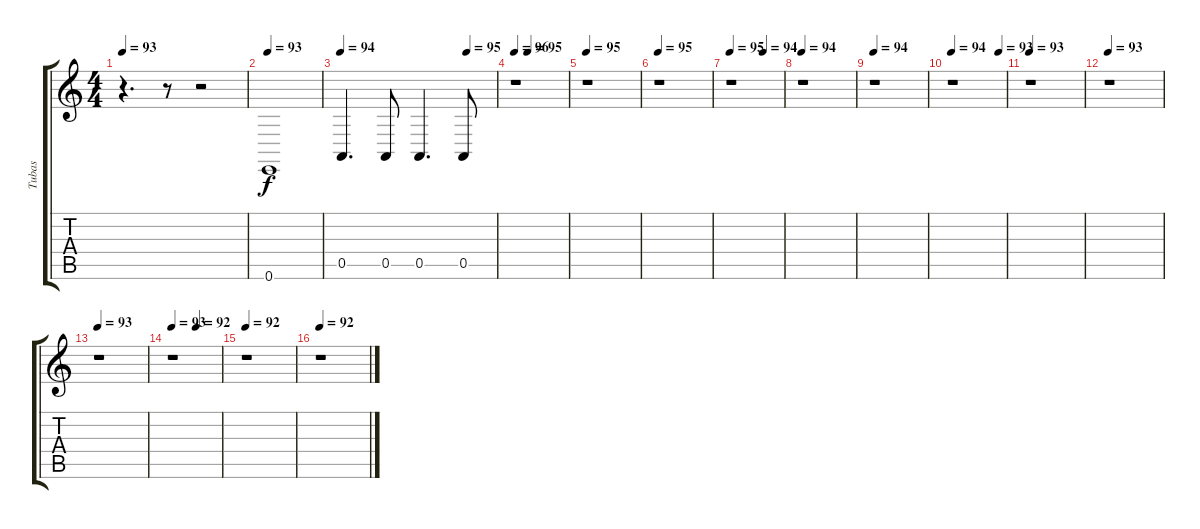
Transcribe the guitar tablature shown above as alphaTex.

\track ("Tubas" "Tubas") {instrument tuba}
\staff {score tabs}
\tuning (E4 B3 G3 D3 A2 E2) {hide}
\ts (4 4)
\tempo 93
\clef g2
\ks c
r.4{d dy f} r.8 r.2 |
\tempo 93
0.6.1 |
\tempo 94
\tempo (95 0.8125)
0.5.4{d} 0.5.8 0.5.4{d} 0.5.8 |
\tempo 96
\tempo (95 0.25)
r.1 |
\tempo 95
r.1 |
\tempo 95
r.1 |
\tempo 95
\tempo (94 0.625)
r.1 |
\tempo 94
r.1 |
\tempo 94
r.1 |
\tempo 94
\tempo (93 0.875)
r.1 |
\tempo 93
r.1 |
\tempo 93
r.1 |
\tempo 93
r.1 |
\tempo 93
\tempo (92 0.5)
r.1 |
\tempo 92
r.1 |
\tempo 92
r.1
